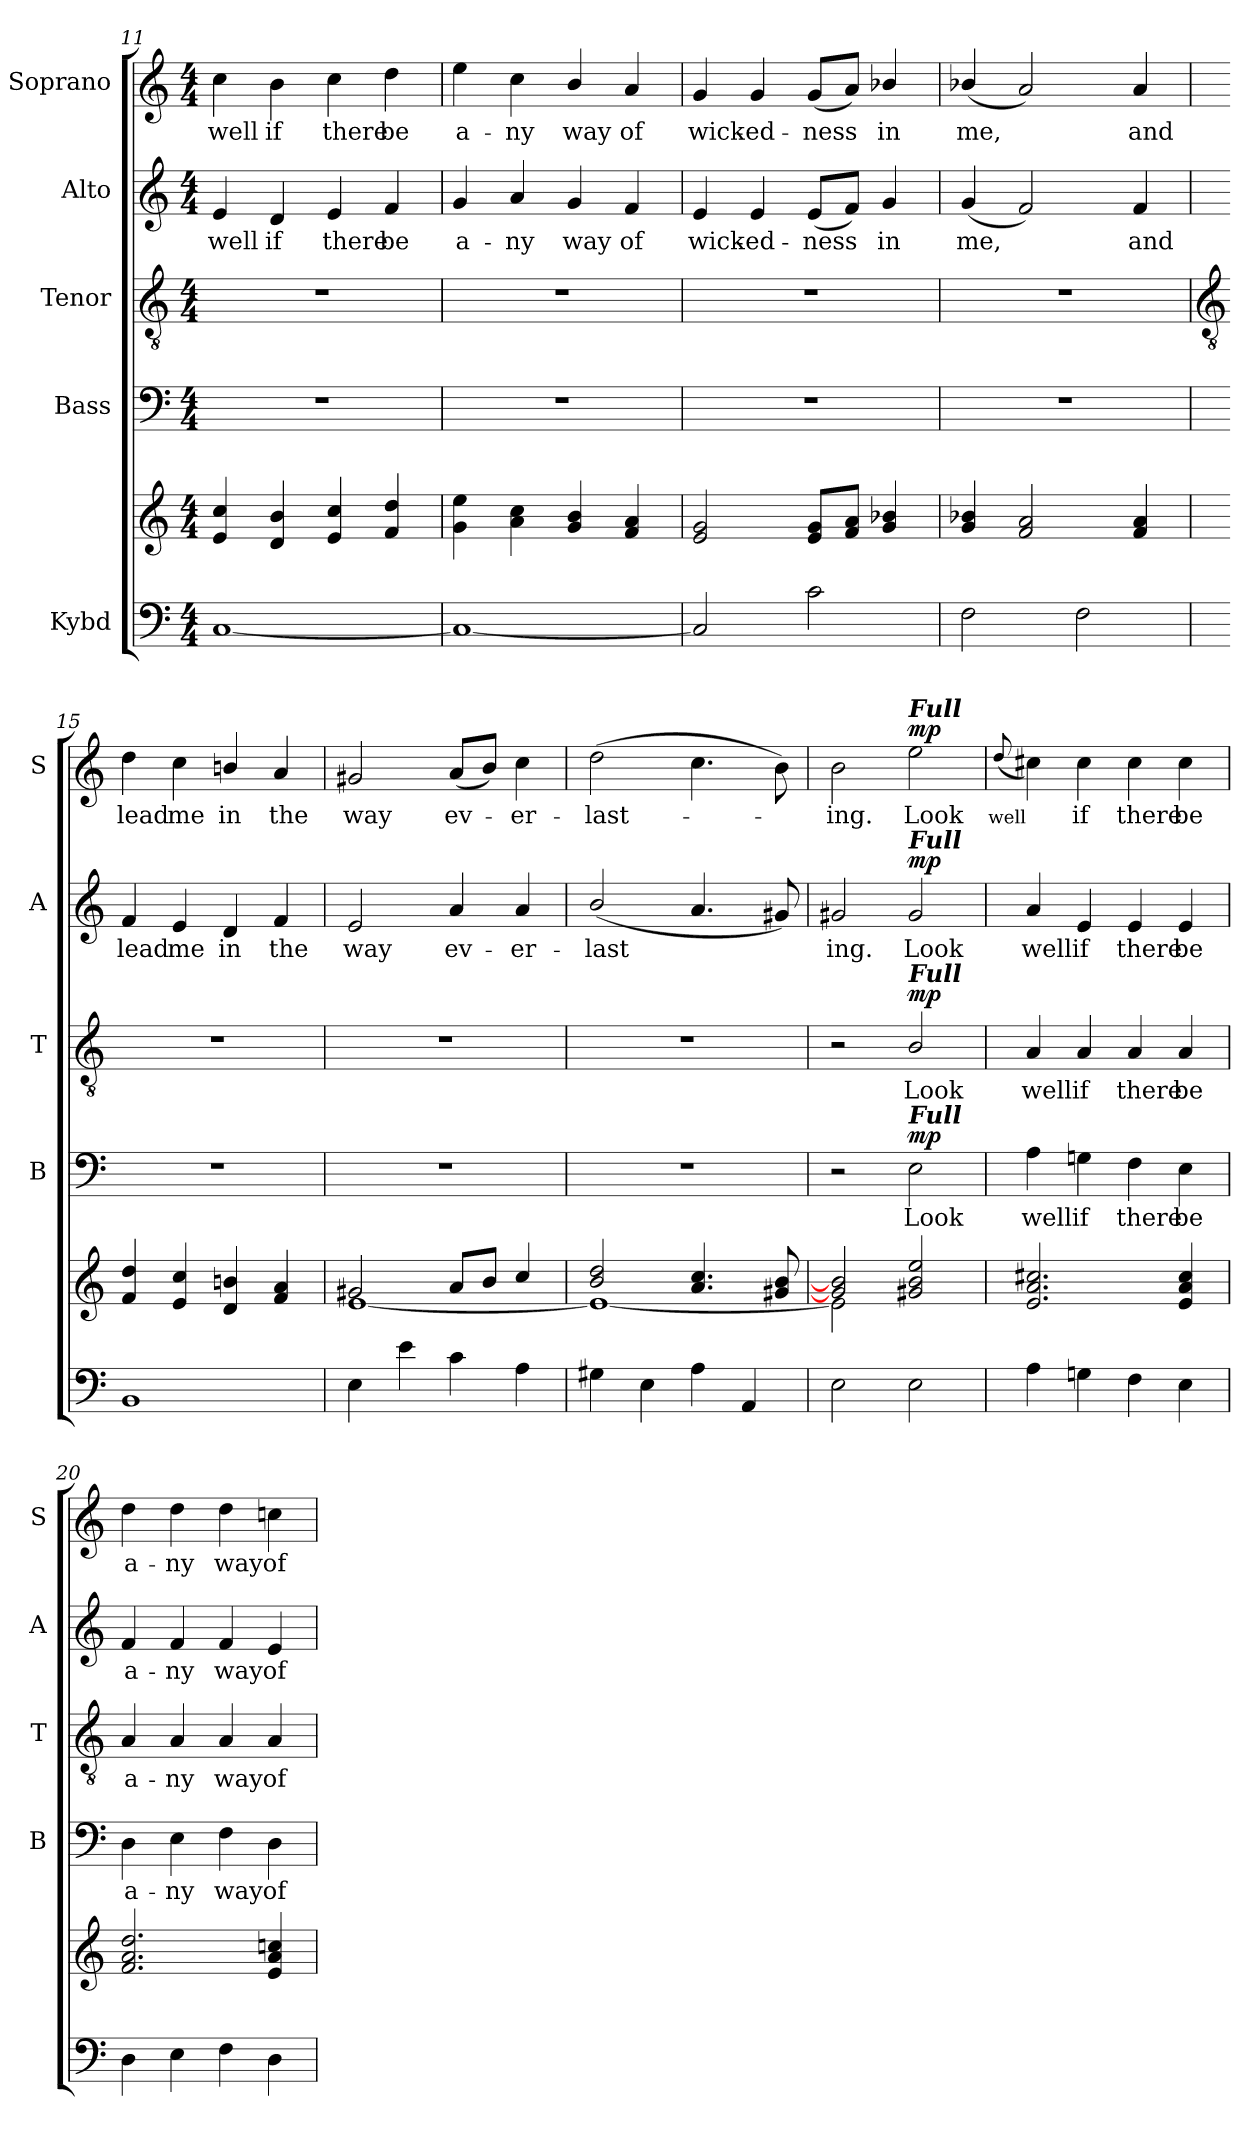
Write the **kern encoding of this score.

**kern	**kern	**dynam	**kern	**text	**dynam	**kern	**text	**dynam	**kern	**text	**dynam	**kern	**text	**dynam
*part5	*part5	*part5	*part4	*part4	*part4	*part3	*part3	*part3	*part2	*part2	*part2	*part1	*part1	*part1
*staff6	*staff5	*staff5/6	*staff4	*staff4	*staff4	*staff3	*staff3	*staff3	*staff2	*staff2	*staff2	*staff1	*staff1	*staff1
*I"Kybd	*	*	*I"Bass	*	*	*I"Tenor	*	*	*I"Alto	*	*	*I"Soprano	*	*
*	*	*	*I'B	*	*	*I'T	*	*	*I'A	*	*	*I'S	*	*
*clefF4	*clefG2	*	*clefF4	*	*	*clefGv2	*	*	*clefG2	*	*	*clefG2	*	*
*k[]	*k[]	*	*k[]	*	*	*k[]	*	*	*k[]	*	*	*k[]	*	*
*C:	*C:	*	*C:	*	*	*C:	*	*	*C:	*	*	*C:	*	*
*M4/4	*M4/4	*	*M4/4	*	*	*M4/4	*	*	*M4/4	*	*	*M4/4	*	*
=11	=11	=11	=11	=11	=11	=11	=11	=11	=11	=11	=11	=11	=11	=11
!	!	!	!	!	!	!	!	!	!	!LO:LY:b	!	!	!LO:LY:b	!
[1C	4e 4cc	.	1r	.	.	1r	.	.	4e	well	.	4cc	well	.
!	!	!	!	!	!	!	!	!	!	!LO:LY:b	!	!	!LO:LY:b	!
.	4d 4b	.	.	.	.	.	.	.	4d	if	.	4b	if	.
!	!	!	!	!	!	!	!	!	!	!LO:LY:b	!	!	!LO:LY:b	!
.	4e 4cc	.	.	.	.	.	.	.	4e	there	.	4cc	there	.
!	!	!	!	!	!	!	!	!	!	!LO:LY:b	!	!	!LO:LY:b	!
.	4f 4dd	.	.	.	.	.	.	.	4f	be	.	4dd	be	.
=12	=12	=12	=12	=12	=12	=12	=12	=12	=12	=12	=12	=12	=12	=12
!	!	!	!	!	!	!	!	!	!	!LO:LY:b	!	!	!LO:LY:b	!
1C_	4g 4ee	.	1r	.	.	1r	.	.	4g	a-	.	4ee	a-	.
!	!	!	!	!	!	!	!	!	!	!LO:LY:b	!	!	!LO:LY:b	!
.	4a 4cc	.	.	.	.	.	.	.	4a	-ny	.	4cc	-ny	.
!	!	!	!	!	!	!	!	!	!	!LO:LY:b	!	!	!LO:LY:b	!
.	4g 4b	.	.	.	.	.	.	.	4g	way	.	4b/	way	.
!	!	!	!	!	!	!	!	!	!	!LO:LY:b	!	!	!LO:LY:b	!
.	4f 4a	.	.	.	.	.	.	.	4f	of	.	4a	of	.
=13	=13	=13	=13	=13	=13	=13	=13	=13	=13	=13	=13	=13	=13	=13
!	!	!	!	!	!	!	!	!	!	!LO:LY:b	!	!	!LO:LY:b	!
2C]	2e 2g	.	1r	.	.	1r	.	.	4e	wick-	.	4g	wick-	.
!	!	!	!	!	!	!	!	!	!	!LO:LY:b	!	!	!LO:LY:b	!
.	.	.	.	.	.	.	.	.	4e	-ed-	.	4g	-ed-	.
!	!	!	!	!	!	!	!	!	!	!LO:LY:b	!	!	!LO:LY:b	!
2c	8e 8gL	.	.	.	.	.	.	.	(<8eL	-ness	.	(<8gL	-ness	.
.	8f 8aJ	.	.	.	.	.	.	.	8fJ)	.	.	8aJ)	.	.
!	!	!	!	!	!	!	!	!	!	!LO:LY:b	!	!	!LO:LY:b	!
.	4g 4b-X	.	.	.	.	.	.	.	4g	in	.	4b-X/	in	.
=14	=14	=14	=14	=14	=14	=14	=14	=14	=14	=14	=14	=14	=14	=14
!	!	!	!	!	!	!	!	!	!	!LO:LY:b	!	!	!LO:LY:b	!
2F	4g 4b-X	.	1r	.	.	1r	.	.	(<4g	me,	.	(<4b-X/	me,	.
.	2f 2a	.	.	.	.	.	.	.	2f)	.	.	2a)	.	.
2F	.	.	.	.	.	.	.	.	.	.	.	.	.	.
!	!	!	!	!	!	!	!	!	!	!LO:LY:b	!	!	!LO:LY:b	!
.	4f 4a	.	.	.	.	.	.	.	4f	and	.	4a	and	.
!!LO:LB:g=z
=15	=15	=15	=15	=15	=15	=15	=15	=15	=15	=15	=15	=15	=15	=15
*	*	*	*	*	*	*clefGv2	*	*	*	*	*	*	*	*
*	*^	*	*	*	*	*	*	*	*	*	*	*	*	*
!	!	!	!	!	!	!	!	!	!	!	!LO:LY:b	!	!	!LO:LY:b	!
1BB	4f/ 4dd/	1ryy	.	1r	.	.	1r	.	.	4f	lead	.	4dd	lead	.
!	!	!	!	!	!	!	!	!	!	!	!LO:LY:b	!	!	!LO:LY:b	!
.	4e/ 4cc/	.	.	.	.	.	.	.	.	4e	me	.	4cc	me	.
!	!	!	!	!	!	!	!	!	!	!	!LO:LY:b	!	!	!LO:LY:b	!
.	4d/ 4bn/	.	.	.	.	.	.	.	.	4d	in	.	4bn/	in	.
!	!	!	!	!	!	!	!	!	!	!	!LO:LY:b	!	!	!LO:LY:b	!
.	4f/ 4a/	.	.	.	.	.	.	.	.	4f	the	.	4a	the	.
=16	=16	=16	=16	=16	=16	=16	=16	=16	=16	=16	=16	=16	=16	=16	=16
!	!	!	!	!	!	!	!	!	!	!	!LO:LY:b	!	!	!LO:LY:b	!
4E	2g#X/	[1e\	.	1r	.	.	1r	.	.	2e	way	.	2g#X	way	.
4e	.	.	.	.	.	.	.	.	.	.	.	.	.	.	.
!	!	!	!	!	!	!	!	!	!	!	!LO:LY:b	!	!	!LO:LY:b	!
4c	8a/L	.	.	.	.	.	.	.	.	4a	ev-	.	(<8aL	ev-	.
.	8b/J	.	.	.	.	.	.	.	.	.	.	.	8bJ)	.	.
!	!	!	!	!	!	!	!	!	!	!	!LO:LY:b	!	!	!LO:LY:b	!
4A	4cc/	.	.	.	.	.	.	.	.	4a	-er-	.	4cc	er-	.
=17	=17	=17	=17	=17	=17	=17	=17	=17	=17	=17	=17	=17	=17	=17	=17
!	!	!	!	!	!	!	!	!	!	!	!LO:LY:b	!	!	!LO:LY:b	!
4G#X	2b/ 2dd/	1e\_	.	1r	.	.	1r	.	.	(<2b/	-last	.	(>2dd	-last-	.
4E	.	.	.	.	.	.	.	.	.	.	.	.	.	.	.
4A	4.a/ 4.cc/	.	.	.	.	.	.	.	.	4.a	.	.	4.cc	.	.
4AA	.	.	.	.	.	.	.	.	.	.	.	.	.	.	.
.	8g#X/ 8b/	.	.	.	.	.	.	.	.	8g#X)	.	.	8b)	.	.
=18	=18	=18	=18	=18	=18	=18	=18	=18	=18	=18	=18	=18	=18	=18	=18
!	!	!	!	!	!	!	!	!	!	!	!LO:LY:b	!	!	!LO:LY:b	!
2E	2g#/] 2b/]	2e\]	.	2r	.	.	2r	.	.	2g#X	ing.	.	2b	ing.	.
!	!	!	!	!	!	!	!	!	!	!	!	!	!LO:TX:a:Bi:t=Full	!	!
!	!	!	!	!	!	!	!	!	!	!LO:TX:a:Bi:t=Full	!	!	!	!	!
!	!	!	!	!	!	!	!LO:TX:a:Bi:t=Full	!	!	!	!	!	!	!	!
!	!	!	!	!LO:TX:a:Bi:t=Full	!	!	!	!	!	!	!	!	!	!	!
!	!	!	!LO:DY:b=2	!	!LO:LY:b	!	!	!LO:LY:b	!	!	!LO:LY:b	!	!	!LO:LY:b	!
!	!	!	!LO:DY:n=1:b	!	!	!LO:DY:b	!	!	!LO:DY:b	!	!	!LO:DY:b	!	!	!LO:DY:b
2E	2g#/ 2b/ 2ee/	2ryy	mp mp	2E	Look	mp	2B/	Look	mp	2g#	Look	mp	2ee	Look	mp
=19	=19	=19	=19	=19	=19	=19	=19	=19	=19	=19	=19	=19	=19	=19	=19
!	!	!	!	!	!	!	!	!	!	!	!	!	!	!LO:LY:b	!
.	.	.	.	.	.	.	.	.	.	.	.	.	(>8qqdd/	well	.
!	!	!	!	!	!LO:LY:b	!	!	!LO:LY:b	!	!	!LO:LY:b	!	!	!	!
4A	2.e/ 2.a/ 2.cc#X/	1ryy	.	4A	well	.	4A	well	.	4a	well	.	4cc#X)	.	.
!	!	!	!	!	!LO:LY:b	!	!	!LO:LY:b	!	!	!LO:LY:b	!	!	!LO:LY:b	!
4Gn	.	.	.	4Gn	if	.	4A	if	.	4e	if	.	4cc#	if	.
!	!	!	!	!	!LO:LY:b	!	!	!LO:LY:b	!	!	!LO:LY:b	!	!	!LO:LY:b	!
4F	.	.	.	4F	there	.	4A	there	.	4e	there	.	4cc#	there	.
!	!	!	!	!	!LO:LY:b	!	!	!LO:LY:b	!	!	!LO:LY:b	!	!	!LO:LY:b	!
4E	4e/ 4a/ 4cc#/	.	.	4E	be	.	4A	be	.	4e	be	.	4cc#	be	.
=20	=20	=20	=20	=20	=20	=20	=20	=20	=20	=20	=20	=20	=20	=20	=20
!	!	!	!	!	!LO:LY:b	!	!	!LO:LY:b	!	!	!LO:LY:b	!	!	!LO:LY:b	!
4D	2.f/ 2.a/ 2.dd/	1ryy	.	4D	a-	.	4A	a-	.	4f	a-	.	4dd	a-	.
!	!	!	!	!	!LO:LY:b	!	!	!LO:LY:b	!	!	!LO:LY:b	!	!	!LO:LY:b	!
4E	.	.	.	4E	-ny	.	4A	-ny	.	4f	-ny	.	4dd	-ny	.
!	!	!	!	!	!LO:LY:b	!	!	!LO:LY:b	!	!	!LO:LY:b	!	!	!LO:LY:b	!
4F	.	.	.	4F	way	.	4A	way	.	4f	way	.	4dd	way	.
!	!	!	!	!	!LO:LY:b	!	!	!LO:LY:b	!	!	!LO:LY:b	!	!	!LO:LY:b	!
4D	4e/ 4a/ 4ccn/	.	.	4D	of	.	4A	of	.	4e	of	.	4ccn	of	.
*	*v	*v	*	*	*	*	*	*	*	*	*	*	*	*	*
=	=	=	=	=	=	=	=	=	=	=	=	=	=	=
*-	*-	*-	*-	*-	*-	*-	*-	*-	*-	*-	*-	*-	*-	*-
